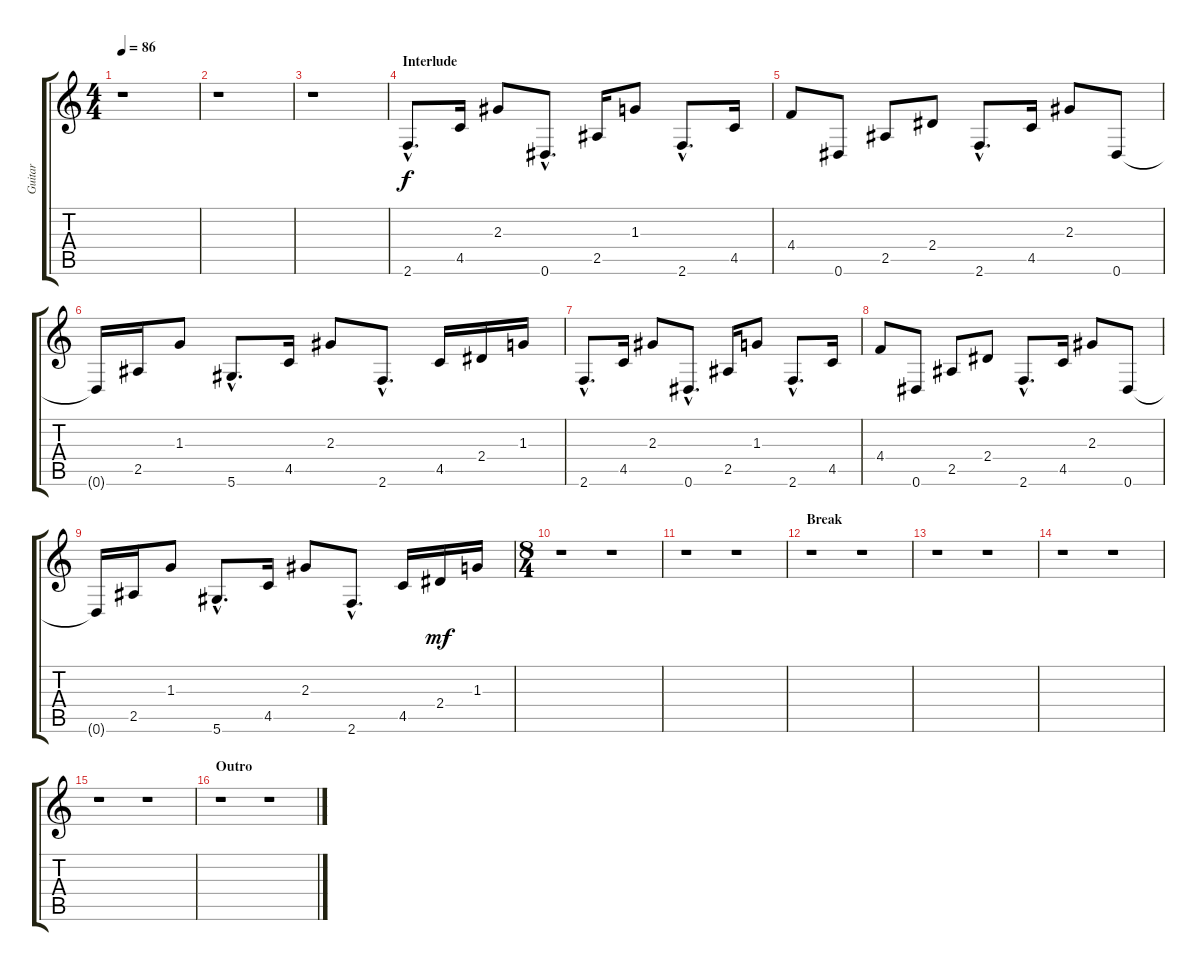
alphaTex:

\track ("Guitar" "Guitar") {instrument acousticguitarsteel}
\staff {score tabs}
\tuning (Eb4 Bb3 Gb3 Db3 Ab2 Eb2) {hide}
\ts (4 4)
\tempo 86
\clef g2
\ks c
r.1{dy f} |
r.1 |
r.1 |
\section ("" "Interlude")
2.6{hac}.8{d volume 10 instrument electricguitarclean} 4.5.16 2.3.8 0.6{hac}.8{d} 2.5.16 1.3.8 2.6{hac}.8{d} 4.5.16 |
4.4.8{volume 10 instrument electricguitarclean} 0.6.8 2.5.8 2.4.8 2.6{hac}.8{d} 4.5.16 2.3.8 0.6.8 |
0.6{t}.16{volume 10 instrument electricguitarclean} 2.5.16 1.3.8 5.6{hac}.8{d} 4.5.16 2.3.8 2.6{hac}.8{d} 4.5.16 2.4.16 1.3.16 |
2.6{hac}.8{d volume 10 instrument electricguitarclean} 4.5.16 2.3.8 0.6{hac}.8{d} 2.5.16 1.3.8 2.6{hac}.8{d} 4.5.16 |
4.4.8{volume 10 instrument electricguitarclean} 0.6.8 2.5.8 2.4.8 2.6{hac}.8{d} 4.5.16 2.3.8 0.6.8 |
0.6{t}.16{volume 10 instrument electricguitarclean} 2.5.16 1.3.8 5.6{hac}.8{d} 4.5.16 2.3.8 2.6{hac}.8{d} 4.5.16 2.4.16{dy mf} 1.3.16 |
\ts (8 4)
r.1 r.1 |
r.1 r.1 |
\section ("" "Break")
r.1 r.1 |
r.1 r.1 |
r.1 r.1 |
r.1 r.1 |
\section ("" "Outro")
r.1 r.1
